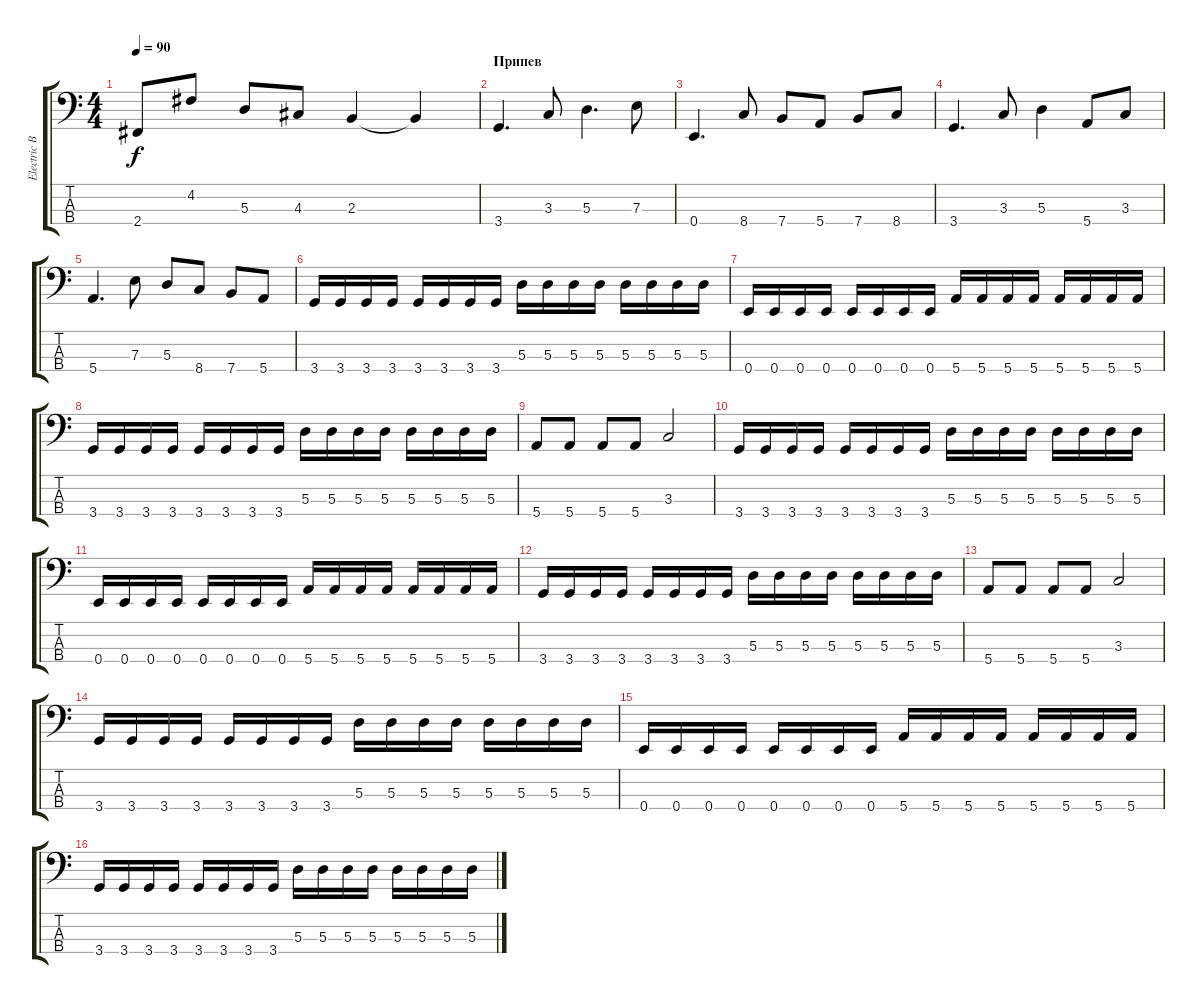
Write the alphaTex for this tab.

\track ("Electric Bass" "Electric B") {instrument electricbassfinger}
\staff {score tabs}
\tuning (G2 D2 A1 E1) {hide}
\ts (4 4)
\tempo 90
\clef f4
\ks c
2.4.8{dy f} 4.2.8 5.3.8 4.3.8 2.3.4 2.3{t}.4 |
\section ("" "Припев")
3.4.4{d} 3.3.8 5.3.4{d} 7.3.8 |
0.4.4{d} 8.4.8 7.4.8 5.4.8 7.4.8 8.4.8 |
3.4.4{d} 3.3.8 5.3.4 5.4.8 3.3.8 |
5.4.4{d} 7.3.8 5.3.8 8.4.8 7.4.8 5.4.8 |
3.4.16 3.4.16 3.4.16 3.4.16 3.4.16 3.4.16 3.4.16 3.4.16 5.3.16 5.3.16 5.3.16 5.3.16 5.3.16 5.3.16 5.3.16 5.3.16 |
0.4.16 0.4.16 0.4.16 0.4.16 0.4.16 0.4.16 0.4.16 0.4.16 5.4.16 5.4.16 5.4.16 5.4.16 5.4.16 5.4.16 5.4.16 5.4.16 |
3.4.16 3.4.16 3.4.16 3.4.16 3.4.16 3.4.16 3.4.16 3.4.16 5.3.16 5.3.16 5.3.16 5.3.16 5.3.16 5.3.16 5.3.16 5.3.16 |
5.4.8 5.4.8 5.4.8 5.4.8 3.3.2 |
3.4.16 3.4.16 3.4.16 3.4.16 3.4.16 3.4.16 3.4.16 3.4.16 5.3.16 5.3.16 5.3.16 5.3.16 5.3.16 5.3.16 5.3.16 5.3.16 |
0.4.16 0.4.16 0.4.16 0.4.16 0.4.16 0.4.16 0.4.16 0.4.16 5.4.16 5.4.16 5.4.16 5.4.16 5.4.16 5.4.16 5.4.16 5.4.16 |
3.4.16 3.4.16 3.4.16 3.4.16 3.4.16 3.4.16 3.4.16 3.4.16 5.3.16 5.3.16 5.3.16 5.3.16 5.3.16 5.3.16 5.3.16 5.3.16 |
5.4.8 5.4.8 5.4.8 5.4.8 3.3.2 |
3.4.16 3.4.16 3.4.16 3.4.16 3.4.16 3.4.16 3.4.16 3.4.16 5.3.16 5.3.16 5.3.16 5.3.16 5.3.16 5.3.16 5.3.16 5.3.16 |
0.4.16 0.4.16 0.4.16 0.4.16 0.4.16 0.4.16 0.4.16 0.4.16 5.4.16 5.4.16 5.4.16 5.4.16 5.4.16 5.4.16 5.4.16 5.4.16 |
3.4.16 3.4.16 3.4.16 3.4.16 3.4.16 3.4.16 3.4.16 3.4.16 5.3.16 5.3.16 5.3.16 5.3.16 5.3.16 5.3.16 5.3.16 5.3.16
